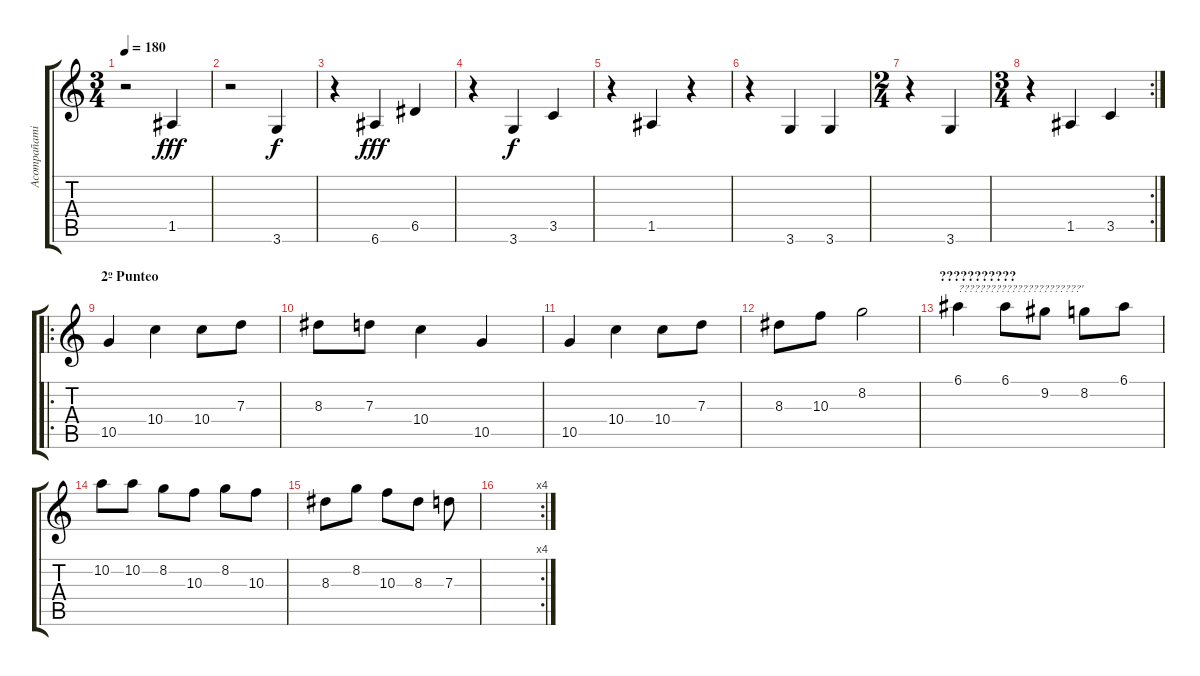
\track ("Acompañamiento" "Acompañami") {instrument acousticguitarsteel}
\staff {score tabs}
\tuning (E4 B3 G3 D3 A2 E2) {hide}
\ts (3 4)
\tempo 180
\clef g2
\ks c
r.2{dy fff} 1.5.4 |
r.2 3.6.4{dy f} |
r.4 6.6.4{dy fff} 6.5.4 |
r.4 3.6.4{dy f} 3.5.4 |
r.4 1.5.4 r.4 |
r.4 3.6.4 3.6.4 |
\ts (2 4)
r.4 3.6.4 |
\rc 2
\ts (3 4)
r.4 1.5.4 3.5.4 |
\ro
\section ("" "2º Punteo")
10.5.4 10.4.4 10.4.8 7.3.8 |
8.3.8 7.3.8 10.4.4 10.5.4 |
10.5.4 10.4.4 10.4.8 7.3.8 |
8.3.8 10.3.8 8.2.2 |
\section ("" "???????????")
6.1.4{txt "???????????????????????'"} 6.1.8 9.2.8 8.2.8 6.1.8 |
10.2.8 10.2.8 8.2.8 10.3.8 8.2.8 10.3.8 |
8.3.8 8.2.8 10.3.8 8.3.8 7.3.8 |
\rc 4
